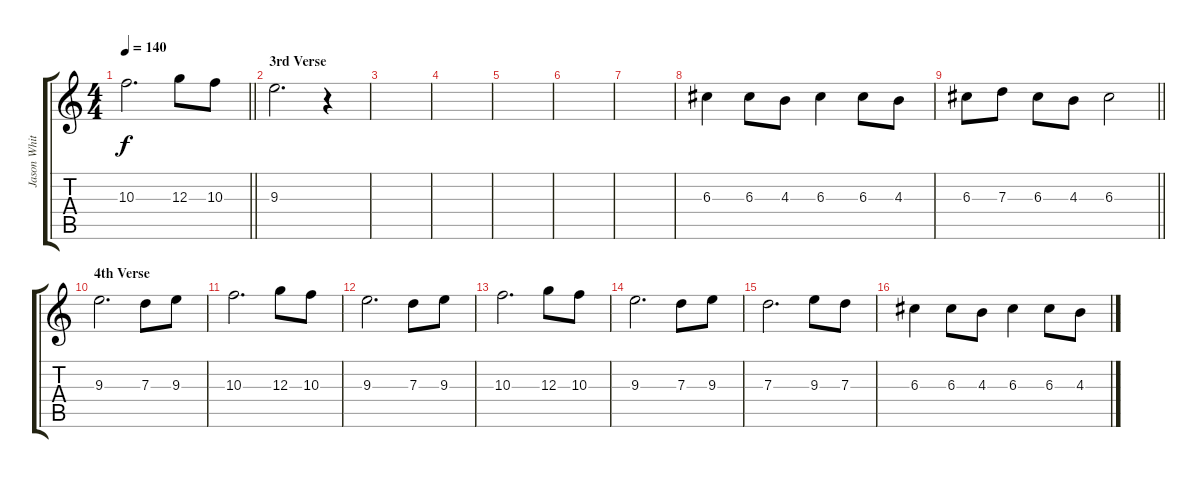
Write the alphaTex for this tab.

\track ("Jason White (Solo Guitar)" "Jason Whit") {instrument overdrivenguitar}
\staff {score tabs}
\tuning (E4 B3 G3 D3 A2 E2) {hide}
\ts (4 4)
\tempo 140
\clef g2
\barLineRight lightlight
\ks c
10.3.2{d dy f} 12.3.8 10.3.8 |
\section ("" "3rd Verse")
9.3.2{d} r.4 |
|
|
|
|
|
6.3.4 6.3.8 4.3.8 6.3.4 6.3.8 4.3.8 |
\barLineRight lightlight
6.3.8 7.3.8 6.3.8 4.3.8 6.3.2 |
\section ("" "4th Verse")
9.3.2{d} 7.3.8 9.3.8 |
10.3.2{d} 12.3.8 10.3.8 |
9.3.2{d} 7.3.8 9.3.8 |
10.3.2{d} 12.3.8 10.3.8 |
9.3.2{d} 7.3.8 9.3.8 |
7.3.2{d} 9.3.8 7.3.8 |
6.3.4 6.3.8 4.3.8 6.3.4 6.3.8 4.3.8
